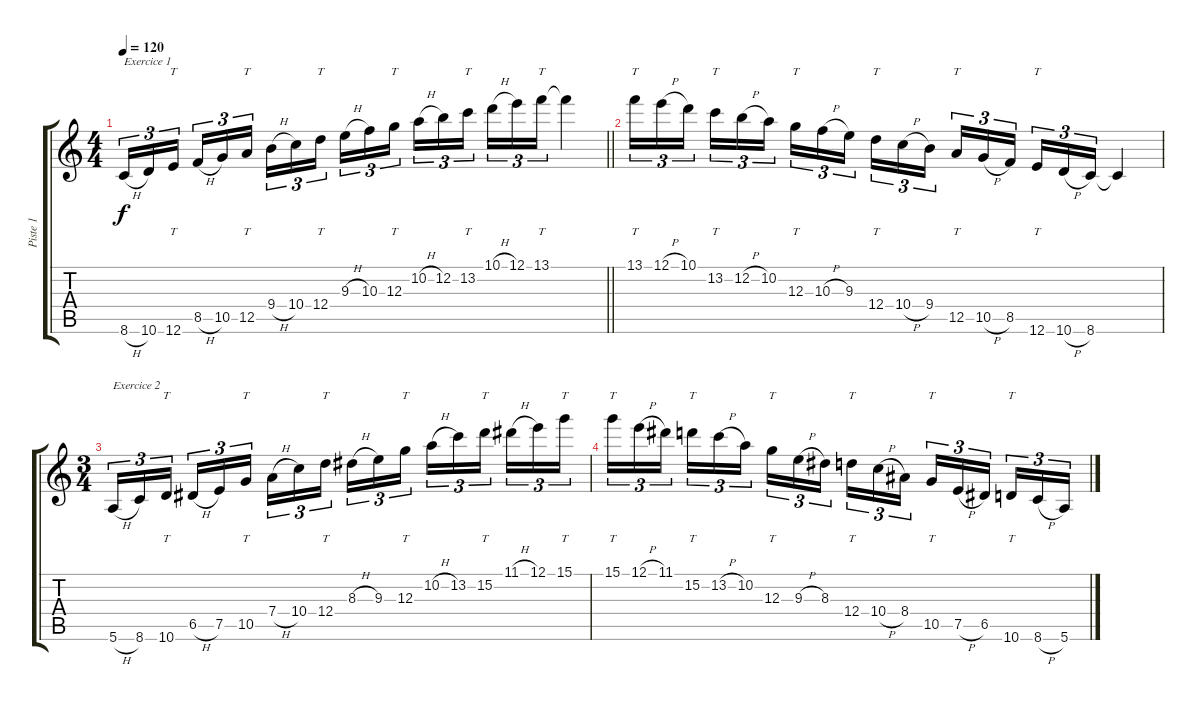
\track ("Piste 1" "Piste 1") {instrument acousticguitarnylon}
\staff {score tabs}
\tuning (E4 B3 G3 D3 A2 E2) {hide}
\ts (4 4)
\tempo 120
\clef g2
\barLineRight lightlight
\ks c
8.6{h}.16{tu (3 2) txt "Exercice 1" dy f instrument acousticguitarnylon} 10.6.16{tu (3 2)} 12.6.16{tt tu (3 2)} 8.5{h}.16{tu (3 2)} 10.5.16{tu (3 2)} 12.5.16{tt tu (3 2)} 9.4{h}.16{tu (3 2)} 10.4.16{tu (3 2)} 12.4.16{tt tu (3 2)} 9.3{h}.16{tu (3 2)} 10.3.16{tu (3 2)} 12.3.16{tt tu (3 2)} 10.2{h}.16{tu (3 2)} 12.2.16{tu (3 2)} 13.2.16{tt tu (3 2)} 10.1{h}.16{tu (3 2)} 12.1.16{tu (3 2)} 13.1.16{tt tu (3 2)} 13.1{t}.4 |
13.1.16{tt tu (3 2)} 12.1{h}.16{tu (3 2)} 10.1.16{tu (3 2)} 13.2.16{tt tu (3 2)} 12.2{h}.16{tu (3 2)} 10.2.16{tu (3 2)} 12.3.16{tt tu (3 2)} 10.3{h}.16{tu (3 2)} 9.3.16{tu (3 2)} 12.4.16{tt tu (3 2)} 10.4{h}.16{tu (3 2)} 9.4.16{tu (3 2)} 12.5.16{tt tu (3 2)} 10.5{h}.16{tu (3 2)} 8.5.16{tu (3 2)} 12.6.16{tt tu (3 2)} 10.6{h}.16{tu (3 2)} 8.6.16{tu (3 2)} 8.6{t}.4 |
\ts (3 4)
5.6{h}.16{tu (3 2) txt "Exercice 2"} 8.6.16{tu (3 2)} 10.6.16{tt tu (3 2)} 6.5{h}.16{tu (3 2)} 7.5.16{tu (3 2)} 10.5.16{tt tu (3 2)} 7.4{h}.16{tu (3 2)} 10.4.16{tu (3 2)} 12.4.16{tt tu (3 2)} 8.3{h}.16{tu (3 2)} 9.3.16{tu (3 2)} 12.3.16{tt tu (3 2)} 10.2{h}.16{tu (3 2)} 13.2.16{tu (3 2)} 15.2.16{tt tu (3 2)} 11.1{h}.16{tu (3 2)} 12.1.16{tu (3 2)} 15.1.16{tt tu (3 2)} |
15.1.16{tt tu (3 2)} 12.1{h}.16{tu (3 2)} 11.1.16{tu (3 2)} 15.2.16{tt tu (3 2)} 13.2{h}.16{tu (3 2)} 10.2.16{tu (3 2)} 12.3.16{tt tu (3 2)} 9.3{h}.16{tu (3 2)} 8.3.16{tu (3 2)} 12.4.16{tt tu (3 2)} 10.4{h}.16{tu (3 2)} 8.4.16{tu (3 2)} 10.5.16{tt tu (3 2)} 7.5{h}.16{tu (3 2)} 6.5.16{tu (3 2)} 10.6.16{tt tu (3 2)} 8.6{h}.16{tu (3 2)} 5.6.16{tu (3 2)}
